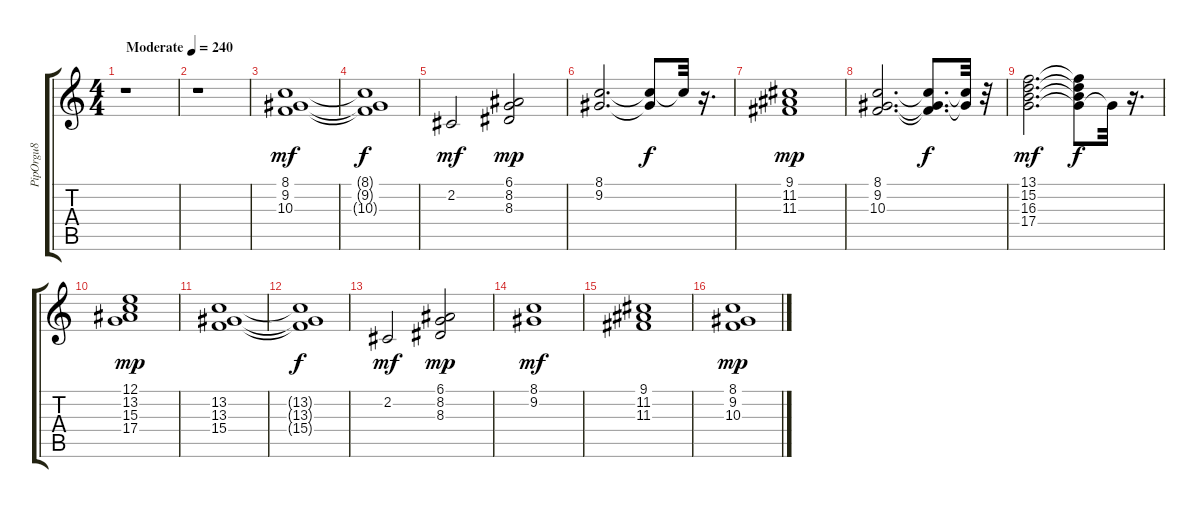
\track ("PipOrgu8" "PipOrgu8") {instrument churchorgan}
\staff {score tabs}
\tuning (E4 B3 G3 D3 A2 E2) {hide}
\ts (4 4)
\tempo (240 "Moderate")
\clef g2
\ks c
r.1{dy mf instrument churchorgan} |
r.1 |
(8.1 9.2 10.3).1{instrument churchorgan} |
(8.1{t} 9.2{t} 10.3{t}).1{dy f} |
2.2.2{dy mf} (6.1 8.2 8.3).2{dy mp} |
(8.1 9.2).2{d} (8.1{t} 9.2{t}).8{dy f} 8.1{t}.32 r.16{d} |
(9.1 11.2 11.3).1{dy mp} |
(8.1 9.2 10.3).2{d} (8.1{t} 9.2{t} 10.3{t}).8{d dy f} (8.1{t} 9.2{t}).32 r.32 |
(13.1 15.2 16.3 17.4).2{d dy mf} (13.1{t} 15.2{t} 16.3{t} 17.4{t}).8{dy f} 17.4{t}.32 r.16{d} |
(12.1 13.2 15.3 17.4).1{dy mp} |
(13.2 13.3 15.4).1 |
(13.2{t} 13.3{t} 15.4{t}).1{dy f} |
2.2.2{dy mf} (6.1 8.2 8.3).2{dy mp} |
(8.1 9.2).1{dy mf} |
(9.1 11.2 11.3).1 |
(8.1 9.2 10.3).1{dy mp}
